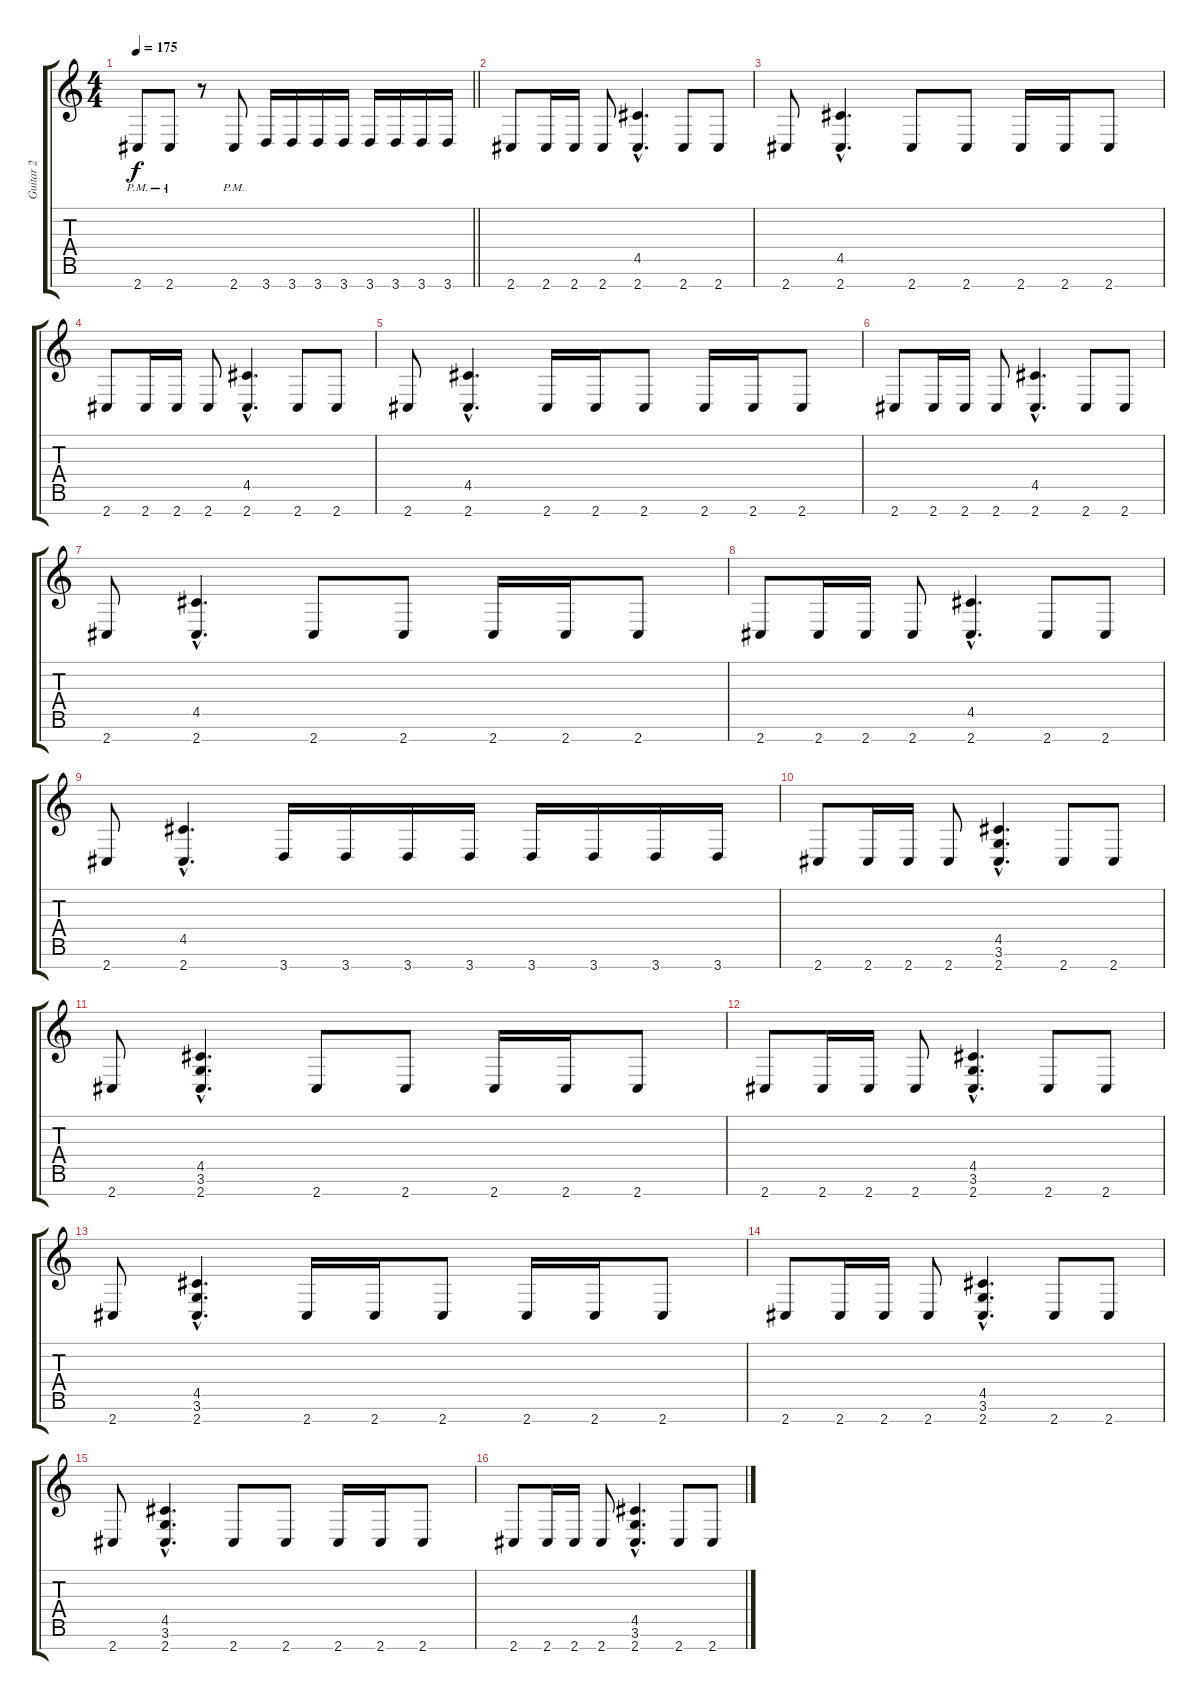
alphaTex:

\track ("Guitar 2" "Guitar 2") {instrument overdrivenguitar}
\staff {score tabs}
\tuning (E4 B3 G3 D3 A2 E2 B1) {hide}
\ts (4 4)
\tempo 175
\clef g2
\barLineRight lightlight
\ks c
2.7{pm}.8{dy f} 2.7{pm}.8 r.8 2.7{pm}.8 3.7.16 3.7.16 3.7.16 3.7.16 3.7.16 3.7.16 3.7.16 3.7.16 |
2.7.8 2.7.16 2.7.16 2.7.8 (4.5{hac} 2.7{hac}).4{d} 2.7.8 2.7.8 |
2.7.8 (4.5{hac} 2.7{hac}).4{d} 2.7.8 2.7.8 2.7.16 2.7.16 2.7.8 |
2.7.8 2.7.16 2.7.16 2.7.8 (4.5{hac} 2.7{hac}).4{d} 2.7.8 2.7.8 |
2.7.8 (4.5{hac} 2.7{hac}).4{d} 2.7.16 2.7.16 2.7.8 2.7.16 2.7.16 2.7.8 |
2.7.8 2.7.16 2.7.16 2.7.8 (4.5{hac} 2.7{hac}).4{d} 2.7.8 2.7.8 |
2.7.8 (4.5{hac} 2.7{hac}).4{d} 2.7.8 2.7.8 2.7.16 2.7.16 2.7.8 |
2.7.8 2.7.16 2.7.16 2.7.8 (4.5{hac} 2.7{hac}).4{d} 2.7.8 2.7.8 |
2.7.8 (4.5{hac} 2.7{hac}).4{d} 3.7.16 3.7.16 3.7.16 3.7.16 3.7.16 3.7.16 3.7.16 3.7.16 |
2.7.8 2.7.16 2.7.16 2.7.8 (4.5{hac} 3.6{hac} 2.7{hac}).4{d} 2.7.8 2.7.8 |
2.7.8 (4.5{hac} 3.6{hac} 2.7{hac}).4{d} 2.7.8 2.7.8 2.7.16 2.7.16 2.7.8 |
2.7.8 2.7.16 2.7.16 2.7.8 (4.5{hac} 3.6{hac} 2.7{hac}).4{d} 2.7.8 2.7.8 |
2.7.8 (4.5{hac} 3.6{hac} 2.7{hac}).4{d} 2.7.16 2.7.16 2.7.8 2.7.16 2.7.16 2.7.8 |
2.7.8 2.7.16 2.7.16 2.7.8 (4.5{hac} 3.6{hac} 2.7{hac}).4{d} 2.7.8 2.7.8 |
2.7.8 (4.5{hac} 3.6{hac} 2.7{hac}).4{d} 2.7.8 2.7.8 2.7.16 2.7.16 2.7.8 |
2.7.8 2.7.16 2.7.16 2.7.8 (4.5{hac} 3.6{hac} 2.7{hac}).4{d} 2.7.8 2.7.8
